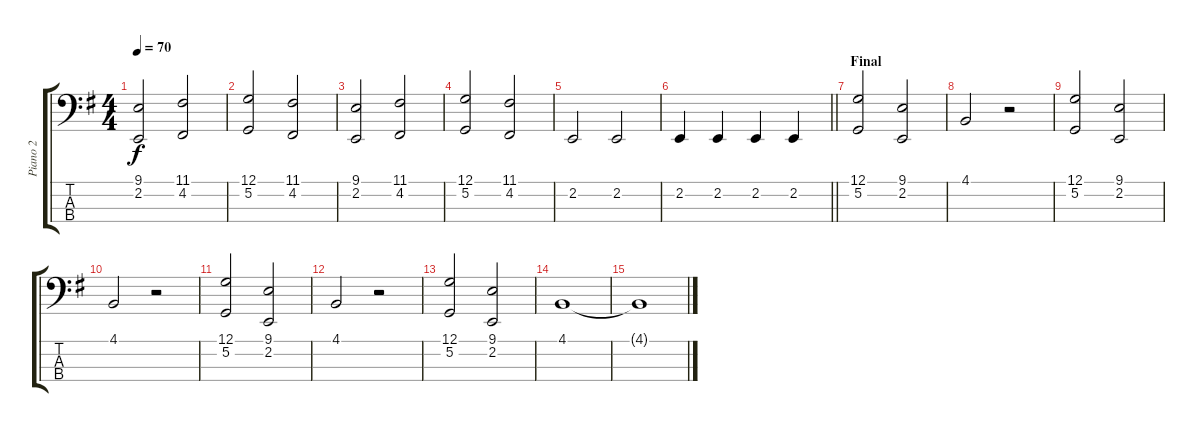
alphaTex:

\track ("Piano 2" "Piano 2") {instrument acousticgrandpiano}
\staff {score tabs}
\tuning (G2 D2 A1 E1) {hide}
\ts (4 4)
\tempo 70
\clef f4
\ks g
(9.1 2.2).2{dy f} (11.1 4.2).2 |
(12.1 5.2).2 (11.1 4.2).2 |
(9.1 2.2).2 (11.1 4.2).2 |
(12.1 5.2).2 (11.1 4.2).2 |
2.2.2 2.2.2 |
\barLineRight lightlight
2.2.4 2.2.4 2.2.4 2.2.4 |
\section ("" "Final")
(12.1 5.2).2 (9.1 2.2).2 |
4.1.2 r.2 |
(12.1 5.2).2 (9.1 2.2).2 |
4.1.2 r.2 |
(12.1 5.2).2 (9.1 2.2).2 |
4.1.2 r.2 |
(12.1 5.2).2 (9.1 2.2).2 |
4.1.1 |
4.1{t}.1
